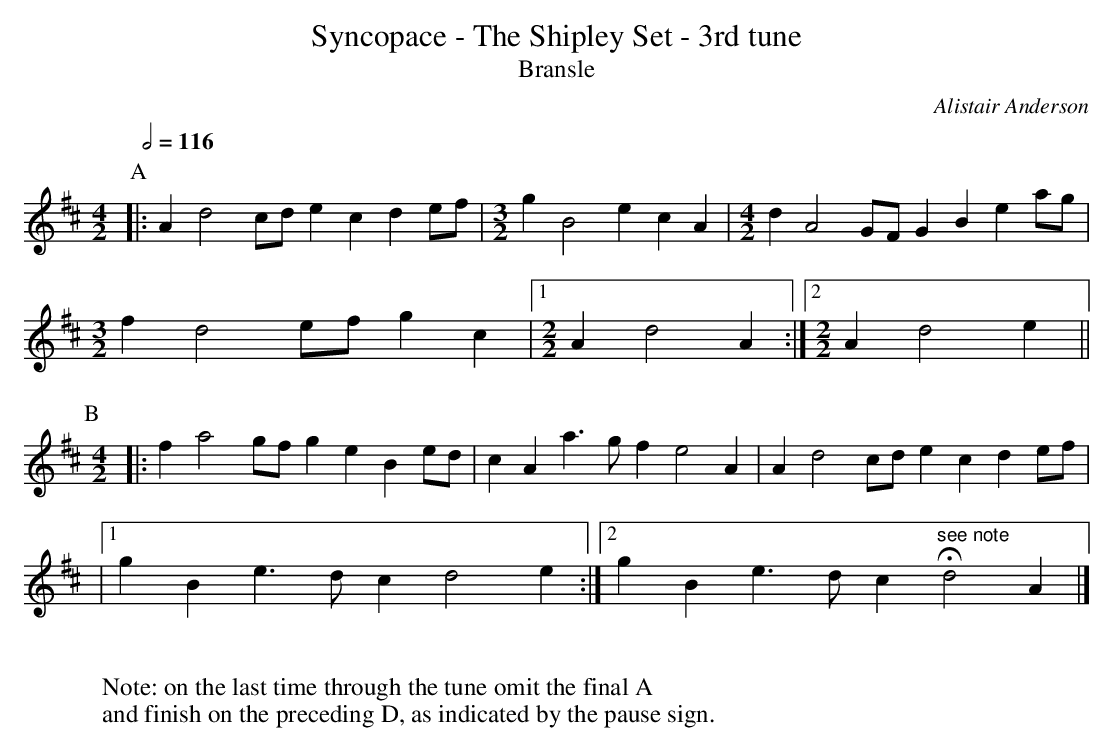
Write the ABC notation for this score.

X:1
T:Syncopace - The Shipley Set - 3rd tune
T:Bransle
C:Alistair Anderson
L:1/4
M:4/2
Q:1/2=116
K:D
P:A
|:A d2 c/d/ ec de/f/ | [M:3/2] gB2e cA | [M:4/2] dA2G/F/ GB ea/g/ |
[M:3/2] fd2 e/f/ gc |1[M:2/2] Ad2A :|2[M:2/2] Ad2e ||
P:B
[M:4/2] |: fa2 g/f/ ge B e/d/ | cA a>g fe2A | A d2 c/d/ ec de/f/ |
|1 gB e>d cd2e :|2 gB e>d c "see note"Hd2A |]
W:
W:Note: on the last time through the tune omit the final A
W:and finish on the preceding D, as indicated by the pause sign.
